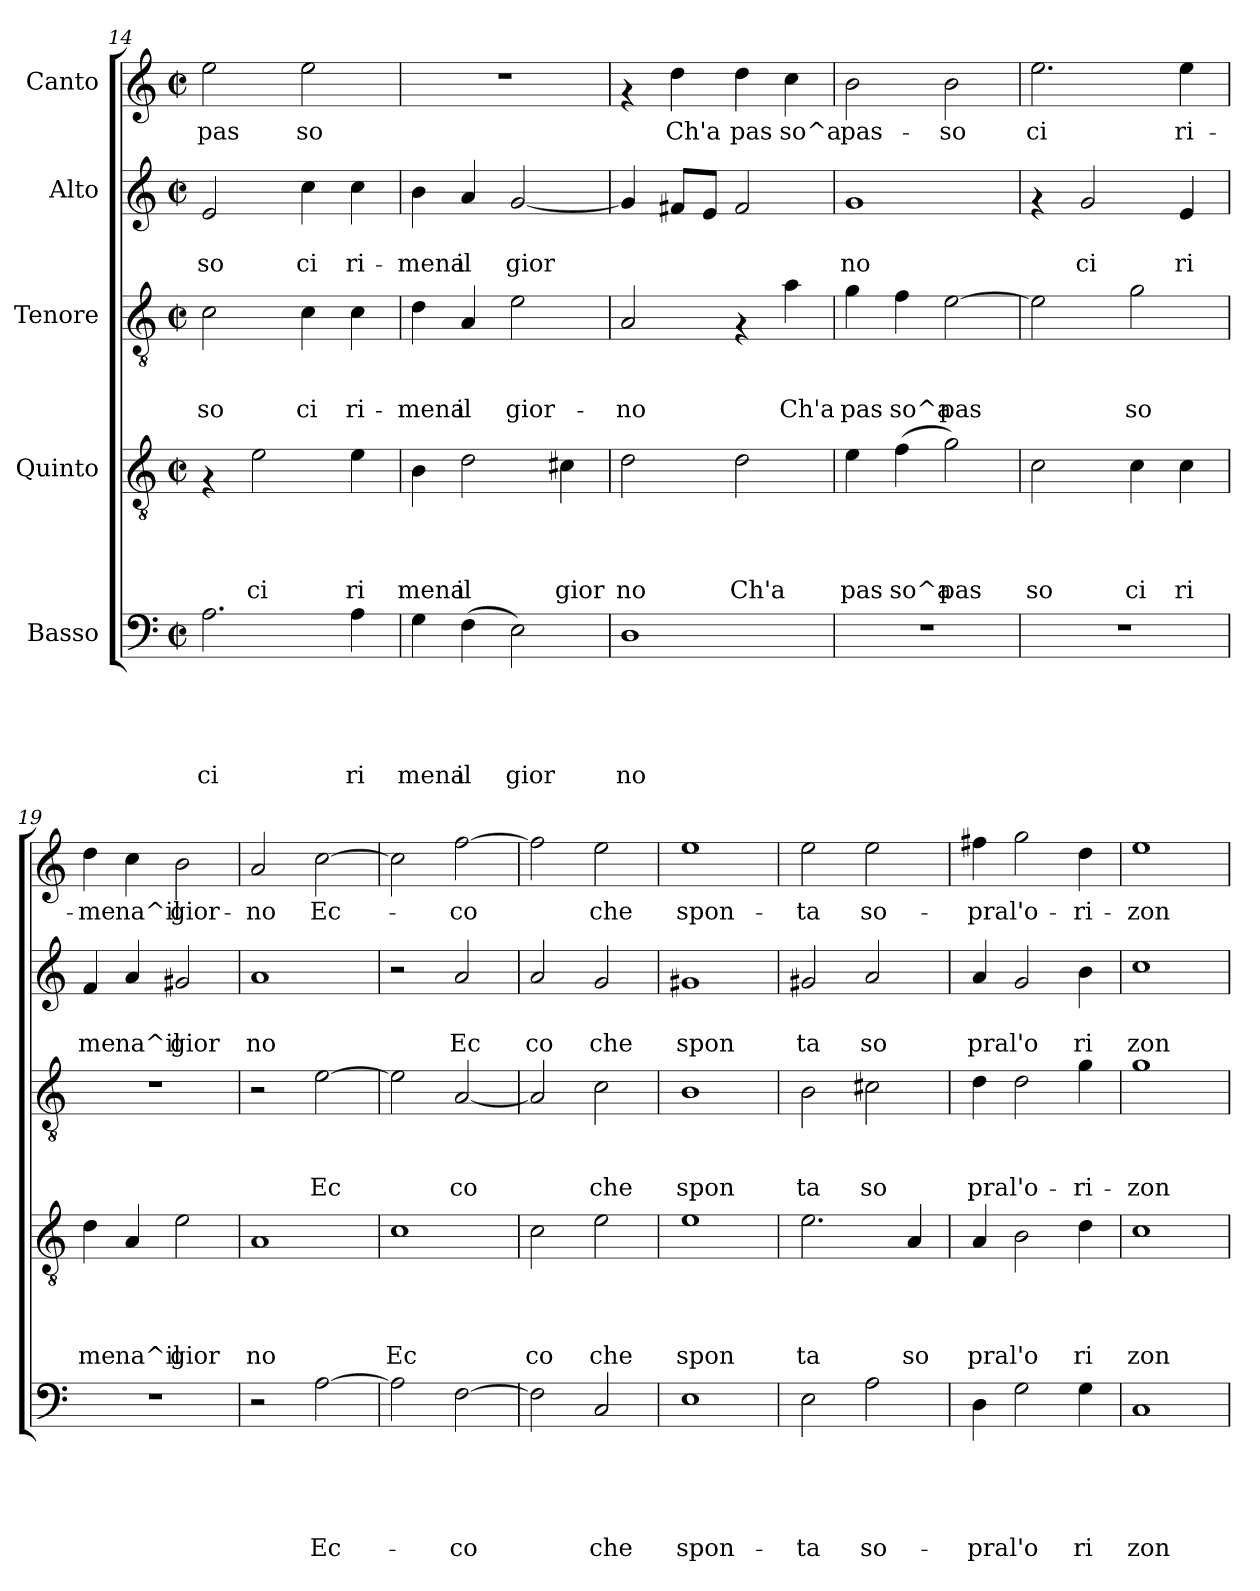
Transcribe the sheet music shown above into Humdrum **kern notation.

**kern	**text	**text	**text	**text	**text	**kern	**text	**text	**text	**text	**kern	**text	**text	**text	**kern	**text	**text	**kern	**text
*part5	*part5	*part5	*part5	*part5	*part5	*part4	*part4	*part4	*part4	*part4	*part3	*part3	*part3	*part3	*part2	*part2	*part2	*part1	*part1
*staff5	*staff5	*staff5	*staff5	*staff5	*staff5	*staff4	*staff4	*staff4	*staff4	*staff4	*staff3	*staff3	*staff3	*staff3	*staff2	*staff2	*staff2	*staff1	*staff1
*I"Basso	*	*	*	*	*	*I"Quinto	*	*	*	*	*I"Tenore	*	*	*	*I"Alto	*	*	*I"Canto	*
*clefF4	*	*	*	*	*	*clefGv2	*	*	*	*	*clefGv2	*	*	*	*clefG2	*	*	*clefG2	*
*k[]	*	*	*	*	*	*k[]	*	*	*	*	*k[]	*	*	*	*k[]	*	*	*k[]	*
*C:	*	*	*	*	*	*C:	*	*	*	*	*C:	*	*	*	*C:	*	*	*C:	*
*M2/2	*	*	*	*	*	*M2/2	*	*	*	*	*M2/2	*	*	*	*M2/2	*	*	*M2/2	*
*met(c|)	*	*	*	*	*	*met(c|)	*	*	*	*	*met(c|)	*	*	*	*met(c|)	*	*	*met(c|)	*
=14	=14	=14	=14	=14	=14	=14	=14	=14	=14	=14	=14	=14	=14	=14	=14	=14	=14	=14	=14
!	!	!	!	!	!LO:LY:b	!	!	!	!	!	!	!	!	!LO:LY:b	!	!	!LO:LY:b	!	!LO:LY:b
2.A\	.	.	.	.	ci	4rF	.	.	.	.	2c\	.	.	-so	2e/	.	-so	2ee\	pas
!	!	!	!	!	!	!	!	!	!	!LO:LY:b	!	!	!	!	!	!	!	!	!
.	.	.	.	.	.	2e\	.	.	.	ci	.	.	.	.	.	.	.	.	.
!	!	!	!	!	!	!	!	!	!	!	!	!	!	!LO:LY:b	!	!	!LO:LY:b	!	!LO:LY:b
.	.	.	.	.	.	.	.	.	.	.	4c\	.	.	ci	4cc\	.	ci	2ee\	so
!	!	!	!	!	!LO:LY:b	!	!	!	!	!LO:LY:b	!	!	!	!LO:LY:b	!	!	!LO:LY:b	!	!
4A\	.	.	.	.	ri	4e\	.	.	.	ri	4c\	.	.	ri-	4cc\	.	ri-	.	.
=15	=15	=15	=15	=15	=15	=15	=15	=15	=15	=15	=15	=15	=15	=15	=15	=15	=15	=15	=15
!	!	!	!	!	!LO:LY:b	!	!	!	!	!LO:LY:b	!	!	!	!LO:LY:b	!	!	!LO:LY:b	!	!
4G\	.	.	.	.	mena	4B\	.	.	.	mena	4d\	.	.	-mena	4b\	.	-mena	1r	.
!	!	!	!	!	!LO:LY:b	!	!	!	!	!LO:LY:b	!	!	!	!LO:LY:b	!	!	!LO:LY:b	!	!
(<4F\	.	.	.	.	il	2d\	.	.	.	il	4A/	.	.	il	4a/	.	il	.	.
!	!	!	!	!	!LO:LY:b	!	!	!	!	!	!	!	!	!LO:LY:b	!	!	!LO:LY:b	!	!
2E\)	.	.	.	.	gior	.	.	.	.	.	2e\	.	.	gior-	[<2g/	.	gior	.	.
!	!	!	!	!	!	!	!	!	!	!LO:LY:b	!	!	!	!	!	!	!	!	!
.	.	.	.	.	.	4c#X\	.	.	.	gior	.	.	.	.	.	.	.	.	.
!!LO:PB:g=z
=16	=16	=16	=16	=16	=16	=16	=16	=16	=16	=16	=16	=16	=16	=16	=16	=16	=16	=16	=16
!	!	!	!	!	!LO:LY:b	!	!	!	!	!LO:LY:b	!	!	!	!LO:LY:b	!	!	!	!	!
1D	.	.	.	.	no	2d\	.	.	.	no	2A/	.	.	-no	4g/]	.	.	4rf	.
!	!	!	!	!	!	!	!	!	!	!	!	!	!	!	!	!	!	!	!LO:LY:b
.	.	.	.	.	.	.	.	.	.	.	.	.	.	.	8f#X/L	.	.	4dd\	Ch'a
.	.	.	.	.	.	.	.	.	.	.	.	.	.	.	8e/J	.	.	.	.
!	!	!	!	!	!	!	!	!	!	!LO:LY:b	!	!	!	!	!	!	!	!	!LO:LY:b
.	.	.	.	.	.	2d\	.	.	.	Ch'a	4rF	.	.	.	2f#/	.	.	4dd\	pas
!	!	!	!	!	!	!	!	!	!	!	!	!	!	!LO:LY:b	!	!	!	!	!LO:LY:b
.	.	.	.	.	.	.	.	.	.	.	4a\	.	.	Ch'a	.	.	.	4cc\	so^a
=17	=17	=17	=17	=17	=17	=17	=17	=17	=17	=17	=17	=17	=17	=17	=17	=17	=17	=17	=17
!	!	!	!	!	!	!	!	!	!	!LO:LY:b	!	!	!	!LO:LY:b	!	!	!LO:LY:b	!	!LO:LY:b
1r	.	.	.	.	.	4e\	.	.	.	pas	4g\	.	.	pas	1g	.	no	2b\	pas-
!	!	!	!	!	!	!	!	!	!	!LO:LY:b	!	!	!	!LO:LY:b	!	!	!	!	!
.	.	.	.	.	.	(<4f\	.	.	.	so^a	4f\	.	.	so^a	.	.	.	.	.
!	!	!	!	!	!	!	!	!	!	!LO:LY:b	!	!	!	!LO:LY:b	!	!	!	!	!LO:LY:b
.	.	.	.	.	.	2g\)	.	.	.	pas	[>2e\	.	.	pas	.	.	.	2b\	-so
=18	=18	=18	=18	=18	=18	=18	=18	=18	=18	=18	=18	=18	=18	=18	=18	=18	=18	=18	=18
!	!	!	!	!	!	!	!	!	!	!LO:LY:b	!	!	!	!	!	!	!	!	!LO:LY:b
1r	.	.	.	.	.	2c\	.	.	.	so	2e\]	.	.	.	4rf	.	.	2.ee\	ci
!	!	!	!	!	!	!	!	!	!	!	!	!	!	!	!	!	!LO:LY:b	!	!
.	.	.	.	.	.	.	.	.	.	.	.	.	.	.	2g/	.	ci	.	.
!	!	!	!	!	!	!	!	!	!	!LO:LY:b	!	!	!	!LO:LY:b	!	!	!	!	!
.	.	.	.	.	.	4c\	.	.	.	ci	2g\	.	.	so	.	.	.	.	.
!	!	!	!	!	!	!	!	!	!	!LO:LY:b	!	!	!	!	!	!	!LO:LY:b	!	!LO:LY:b
.	.	.	.	.	.	4c\	.	.	.	ri	.	.	.	.	4e/	.	ri	4ee\	ri-
=19	=19	=19	=19	=19	=19	=19	=19	=19	=19	=19	=19	=19	=19	=19	=19	=19	=19	=19	=19
!	!	!	!	!	!	!	!	!	!	!LO:LY:b	!	!	!	!	!	!	!LO:LY:b	!	!LO:LY:b
1r	.	.	.	.	.	4d\	.	.	.	me	1r	.	.	.	4f/	.	me	4dd\	-me
!	!	!	!	!	!	!	!	!	!	!LO:LY:b	!	!	!	!	!	!	!LO:LY:b	!	!LO:LY:b
.	.	.	.	.	.	4A/	.	.	.	na^il	.	.	.	.	4a/	.	na^il	4cc\	na^il
!	!	!	!	!	!	!	!	!	!	!LO:LY:b	!	!	!	!	!	!	!LO:LY:b	!	!LO:LY:b
.	.	.	.	.	.	2e\	.	.	.	gior	.	.	.	.	2g#X/	.	gior	2b\	gior-
=20	=20	=20	=20	=20	=20	=20	=20	=20	=20	=20	=20	=20	=20	=20	=20	=20	=20	=20	=20
!	!	!	!	!	!	!	!	!	!	!LO:LY:b	!	!	!	!	!	!	!LO:LY:b	!	!LO:LY:b
2r	.	.	.	.	.	1A	.	.	.	no	2r	.	.	.	1a	.	no	2a/	-no
!	!	!	!	!	!LO:LY:b	!	!	!	!	!	!	!	!	!LO:LY:b	!	!	!	!	!LO:LY:b
[>2A\	.	.	.	.	Ec-	.	.	.	.	.	[>2e\	.	.	Ec	.	.	.	[>2cc\	Ec-
=21	=21	=21	=21	=21	=21	=21	=21	=21	=21	=21	=21	=21	=21	=21	=21	=21	=21	=21	=21
!	!	!	!	!	!	!	!	!	!	!LO:LY:b	!	!	!	!	!	!	!	!	!
2A\]	.	.	.	.	.	1c	.	.	.	Ec	2e\]	.	.	.	2r	.	.	2cc\]	.
!	!	!	!	!	!LO:LY:b	!	!	!	!	!	!	!	!	!LO:LY:b	!	!	!LO:LY:b	!	!LO:LY:b
[>2F\	.	.	.	.	-co	.	.	.	.	.	[<2A/	.	.	co	2a/	.	Ec	[>2ff\	-co
=22	=22	=22	=22	=22	=22	=22	=22	=22	=22	=22	=22	=22	=22	=22	=22	=22	=22	=22	=22
!	!	!	!	!	!	!	!	!	!	!LO:LY:b	!	!	!	!	!	!	!LO:LY:b	!	!
2F\]	.	.	.	.	.	2c\	.	.	.	co	2A/]	.	.	.	2a/	.	co	2ff\]	.
!	!	!	!	!	!LO:LY:b	!	!	!	!	!LO:LY:b	!	!	!	!LO:LY:b	!	!	!LO:LY:b	!	!LO:LY:b
2C/	.	.	.	.	che	2e\	.	.	.	che	2c\	.	.	che	2g/	.	che	2ee\	che
=23	=23	=23	=23	=23	=23	=23	=23	=23	=23	=23	=23	=23	=23	=23	=23	=23	=23	=23	=23
!	!	!	!	!	!LO:LY:b	!	!	!	!	!LO:LY:b	!	!	!	!LO:LY:b	!	!	!LO:LY:b	!	!LO:LY:b
1E	.	.	.	.	spon-	1e	.	.	.	spon	1B	.	.	spon	1g#X	.	spon	1ee	spon-
=24	=24	=24	=24	=24	=24	=24	=24	=24	=24	=24	=24	=24	=24	=24	=24	=24	=24	=24	=24
!	!	!	!	!	!LO:LY:b	!	!	!	!	!LO:LY:b	!	!	!	!LO:LY:b	!	!	!LO:LY:b	!	!LO:LY:b
2E\	.	.	.	.	-ta	2.e\	.	.	.	ta	2B\	.	.	ta	2g#X/	.	ta	2ee\	-ta
!	!	!	!	!	!LO:LY:b	!	!	!	!	!	!	!	!	!LO:LY:b	!	!	!LO:LY:b	!	!LO:LY:b
2A\	.	.	.	.	so-	.	.	.	.	.	2c#X\	.	.	so	2a/	.	so	2ee\	so-
!	!	!	!	!	!	!	!	!	!	!LO:LY:b	!	!	!	!	!	!	!	!	!
.	.	.	.	.	.	4A/	.	.	.	so	.	.	.	.	.	.	.	.	.
!!LO:PB:g=z
=25	=25	=25	=25	=25	=25	=25	=25	=25	=25	=25	=25	=25	=25	=25	=25	=25	=25	=25	=25
!	!	!	!	!	!LO:LY:b	!	!	!	!	!LO:LY:b	!	!	!	!LO:LY:b	!	!	!LO:LY:b	!	!LO:LY:b
4D\	.	.	.	.	-pra	4A/	.	.	.	pra	4d\	.	.	pra	4a/	.	pra	4ff#X\	-pra
!	!	!	!	!	!LO:LY:b	!	!	!	!	!LO:LY:b	!	!	!	!LO:LY:b	!	!	!LO:LY:b	!	!LO:LY:b
2G\	.	.	.	.	l'o	2B\	.	.	.	l'o	2d\	.	.	l'o-	2g/	.	l'o	2gg\	l'o-
!	!	!	!	!	!LO:LY:b	!	!	!	!	!LO:LY:b	!	!	!	!LO:LY:b	!	!	!LO:LY:b	!	!LO:LY:b
4G\	.	.	.	.	ri	4d\	.	.	.	ri	4g\	.	.	-ri-	4b\	.	ri	4dd\	-ri-
=26	=26	=26	=26	=26	=26	=26	=26	=26	=26	=26	=26	=26	=26	=26	=26	=26	=26	=26	=26
!	!	!	!	!	!LO:LY:b	!	!	!	!	!LO:LY:b	!	!	!	!LO:LY:b	!	!	!LO:LY:b	!	!LO:LY:b
1C	.	.	.	.	zon	1c	.	.	.	zon	1g	.	.	-zon-	1cc	.	zon	1ee	-zon-
=	=	=	=	=	=	=	=	=	=	=	=	=	=	=	=	=	=	=	=
*-	*-	*-	*-	*-	*-	*-	*-	*-	*-	*-	*-	*-	*-	*-	*-	*-	*-	*-	*-
